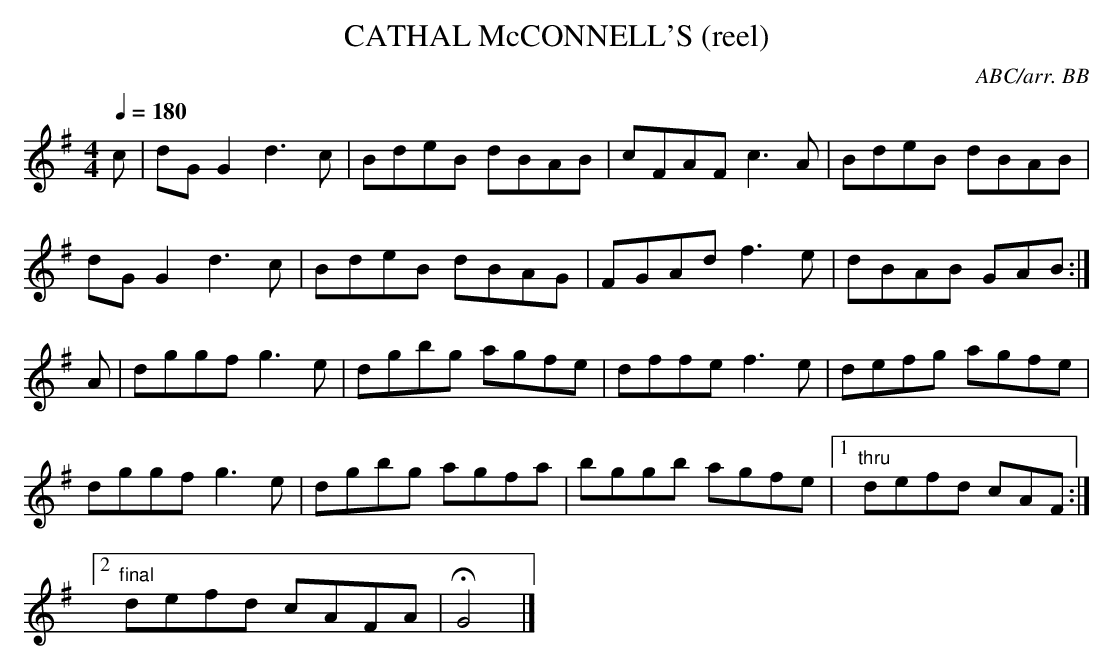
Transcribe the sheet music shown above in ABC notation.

X:1
T:CATHAL McCONNELL'S (reel)
C:ABC/arr. BB
Q:1/4=180
L:1/8
M:4/4
K:G
c|dGG2 d3c|BdeB dBAB|cFAF c3A|BdeB dBAB|
dGG2 d3c|BdeB dBAG|FGAd f3e|dBAB GAB :|
A|dggf g3e|dgbg agfe|dffe f3e|defg agfe|
dggf g3e|dgbg agfa|bggb agfe|1 "thru"defd cAF :|
[2 "final"defd cAFA|HG4|]
